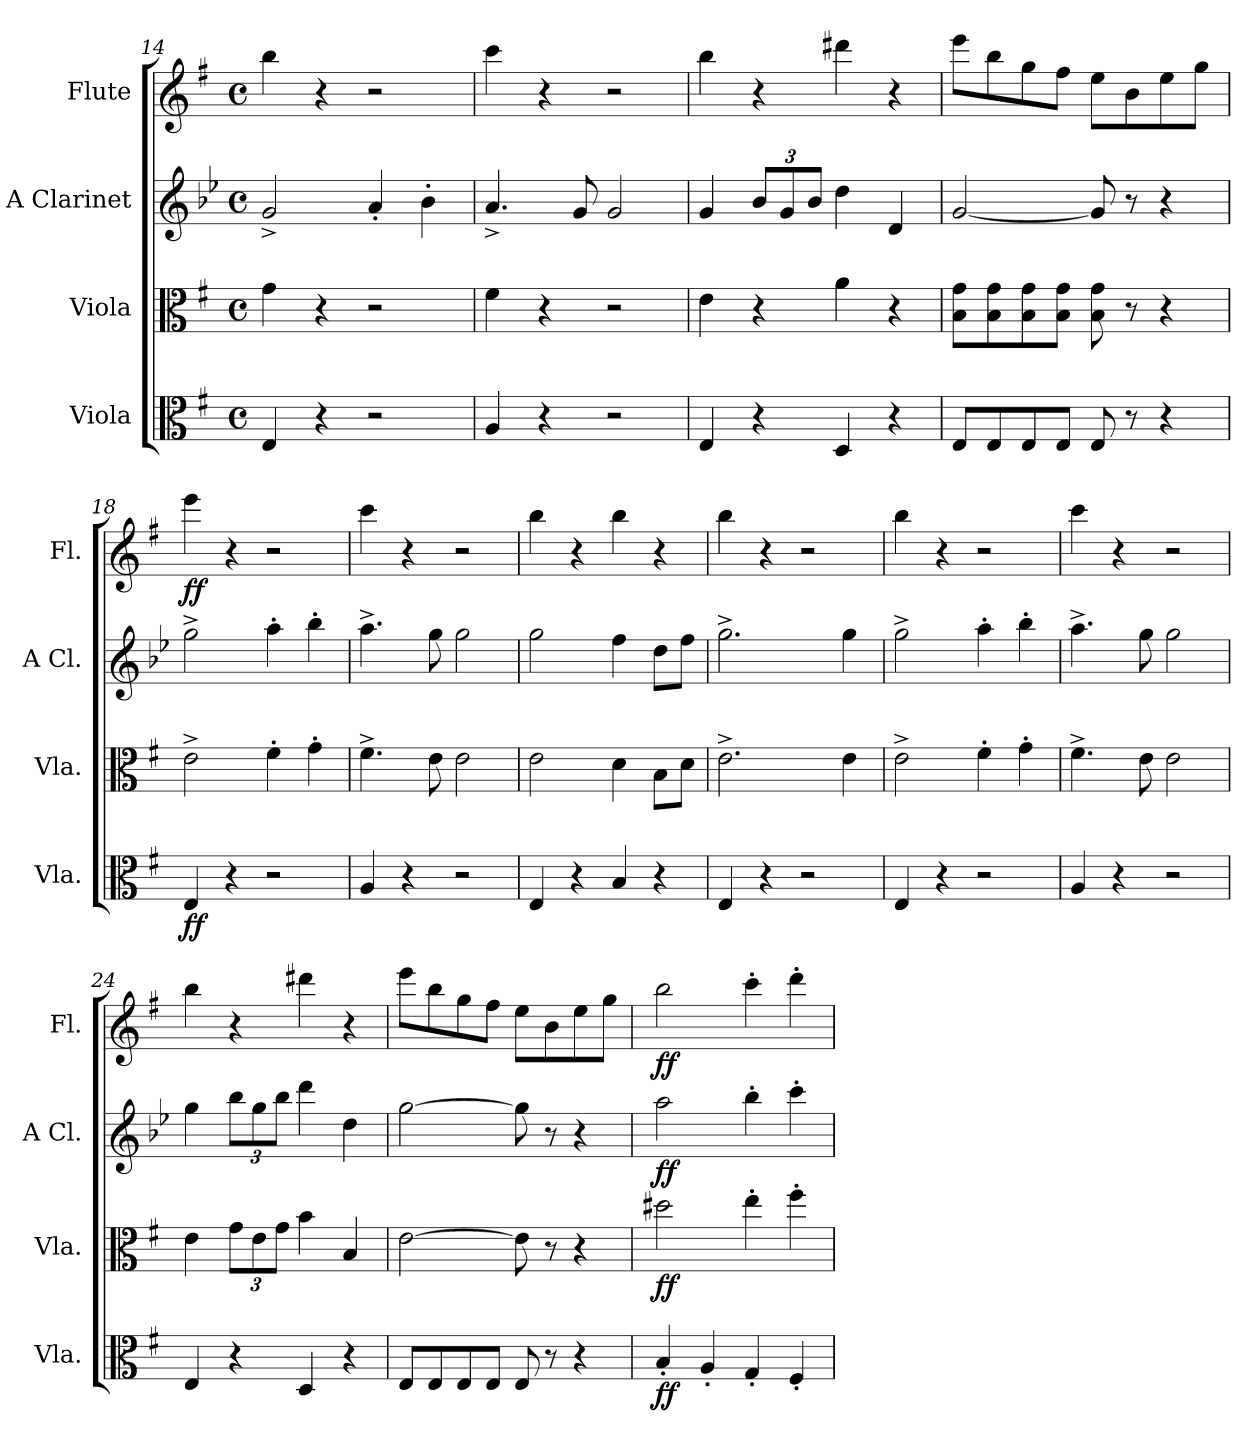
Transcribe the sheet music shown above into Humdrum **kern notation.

**kern	**dynam	**kern	**dynam	**kern	**dynam	**kern	**dynam
*part4	*part4	*part3	*part3	*part2	*part2	*part1	*part1
*staff4	*staff4	*staff3	*staff3	*staff2	*staff2	*staff1	*staff1
*I"Viola	*	*I"Viola	*	*I"A Clarinet	*	*I"Flute	*
*I'Vla.	*	*I'Vla.	*	*I'A Cl.	*	*I'Fl.	*
*clefC3	*	*clefC3	*	*clefG2	*	*clefG2	*
*	*	*	*	*ITrd2c3	*	*	*
*k[f#]	*	*k[f#]	*	*k[f#]	*	*k[f#]	*
*M4/4	*	*M4/4	*	*M4/4	*	*M4/4	*
*met(c)	*	*met(c)	*	*met(c)	*	*met(c)	*
=14	=14	=14	=14	=14	=14	=14	=14
4E/	.	4g\	.	2e^/	.	4bb\	.
4r	.	4r	.	.	.	4r	.
2r	.	2r	.	4f#'/	.	2r	.
.	.	.	.	4g'\	.	.	.
=15	=15	=15	=15	=15	=15	=15	=15
4A/	.	4f#\	.	4.f#^/	.	4ccc\	.
4r	.	4r	.	.	.	4r	.
.	.	.	.	8e/	.	.	.
2r	.	2r	.	2e/	.	2r	.
!!LO:LB:g=z
=16	=16	=16	=16	=16	=16	=16	=16
4E/	.	4e\	.	4e/	.	4bb\	.
*	*	*	*	*Xbrackettup	*	*	*
4r	.	4r	.	12g/L	.	4r	.
.	.	.	.	12e/	.	.	.
.	.	.	.	12g/J	.	.	.
4D/	.	4a\	.	4b\	.	4ddd#X\	.
4r	.	4r	.	4B/	.	4r	.
=17	=17	=17	=17	=17	=17	=17	=17
8E/L	.	8B\ 8g\L	.	[2e/	.	8eee\L	.
8E/	.	8B\ 8g\	.	.	.	8bb\	.
8E/	.	8B\ 8g\	.	.	.	8gg\	.
8E/J	.	8B\ 8g\J	.	.	.	8ff#\J	.
8E/	.	8B\ 8g\	.	8e/]	.	8ee\L	.
8r	.	8r	.	8r	.	8b\	.
4r	.	4r	.	4r	.	8ee\	.
.	.	.	.	.	.	8gg\J	.
=18	=18	=18	=18	=18	=18	=18	=18
!	!LO:DY:b	!	!	!	!	!	!LO:DY:b
4E/	ff	2e^\	.	2ee^\	.	4eee\	ff
4r	.	.	.	.	.	4r	.
2r	.	4f#'\	.	4ff#'\	.	2r	.
.	.	4g'\	.	4gg'\	.	.	.
=19	=19	=19	=19	=19	=19	=19	=19
4A/	.	4.f#^\	.	4.ff#^\	.	4ccc\	.
4r	.	.	.	.	.	4r	.
.	.	8e\	.	8ee\	.	.	.
2r	.	2e\	.	2ee\	.	2r	.
=20	=20	=20	=20	=20	=20	=20	=20
4E/	.	2e\	.	2ee\	.	4bb\	.
4r	.	.	.	.	.	4r	.
4B/	.	4d\	.	4dd\	.	4bb\	.
4r	.	8B\L	.	8b\L	.	4r	.
.	.	8d\J	.	8dd\J	.	.	.
=21	=21	=21	=21	=21	=21	=21	=21
4E/	.	2.e^\	.	2.ee^\	.	4bb\	.
4r	.	.	.	.	.	4r	.
2r	.	.	.	.	.	2r	.
.	.	4e\	.	4ee\	.	.	.
=22	=22	=22	=22	=22	=22	=22	=22
4E/	.	2e^\	.	2ee^\	.	4bb\	.
4r	.	.	.	.	.	4r	.
2r	.	4f#'\	.	4ff#'\	.	2r	.
.	.	4g'\	.	4gg'\	.	.	.
!!LO:PB:g=z
=23	=23	=23	=23	=23	=23	=23	=23
4A/	.	4.f#^\	.	4.ff#^\	.	4ccc\	.
4r	.	.	.	.	.	4r	.
.	.	8e\	.	8ee\	.	.	.
2r	.	2e\	.	2ee\	.	2r	.
=24	=24	=24	=24	=24	=24	=24	=24
4E/	.	4e\	.	4ee\	.	4bb\	.
*	*	*Xbrackettup	*	*	*	*	*
4r	.	12g\L	.	12gg\L	.	4r	.
.	.	12e\	.	12ee\	.	.	.
.	.	12g\J	.	12gg\J	.	.	.
4D/	.	4b\	.	4bb\	.	4ddd#X\	.
4r	.	4B/	.	4b\	.	4r	.
=25	=25	=25	=25	=25	=25	=25	=25
8E/L	.	[2e\	.	[2ee\	.	8eee\L	.
8E/	.	.	.	.	.	8bb\	.
8E/	.	.	.	.	.	8gg\	.
8E/J	.	.	.	.	.	8ff#\J	.
8E/	.	8e\]	.	8ee\]	.	8ee\L	.
8r	.	8r	.	8r	.	8b\	.
4r	.	4r	.	4r	.	8ee\	.
.	.	.	.	.	.	8gg\J	.
=26	=26	=26	=26	=26	=26	=26	=26
!	!LO:DY:b	!	!LO:DY:b	!	!LO:DY:b	!	!LO:DY:b
4B'/	ff	2dd#X\	ff	2ff#\	ff	2bb\	ff
4A'/	.	.	.	.	.	.	.
4G'/	.	4ee'\	.	4gg'\	.	4ccc'\	.
4F#'/	.	4ff#'\	.	4aa'\	.	4ddd'\	.
=	=	=	=	=	=	=	=
*-	*-	*-	*-	*-	*-	*-	*-
